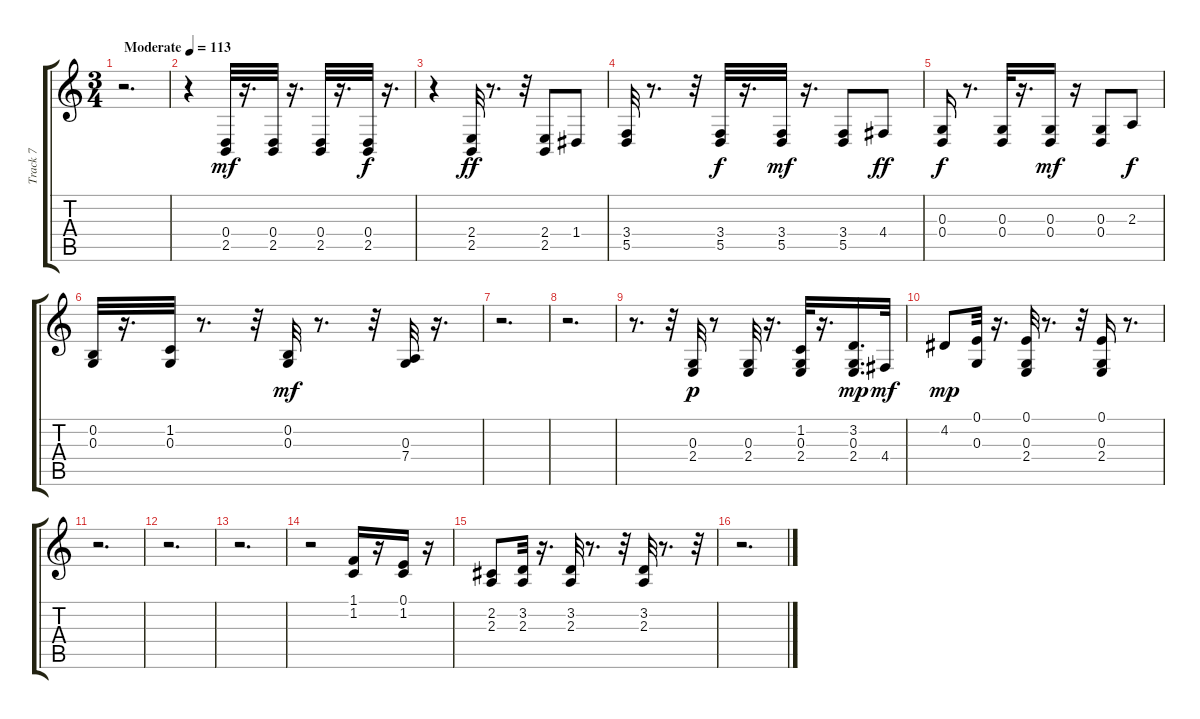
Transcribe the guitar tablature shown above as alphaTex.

\track ("Track 7" "Track 7") {instrument tangoaccordion}
\staff {score tabs}
\tuning (E4 B3 G3 D3 A2 E2) {hide}
\ts (3 4)
\tempo (113 "Moderate")
\clef g2
\ks c
r.2{d dy mf instrument tangoaccordion} |
r.4 (0.4 2.5).32 r.16{d} (0.4 2.5).32 r.16{d} (0.4 2.5).32 r.16{d} (0.4 2.5).32{dy f} r.16{d} |
r.4 (2.4 2.5).32{dy ff balance 6} r.8{d} r.32 (2.4 2.5).8 1.4.8 |
(3.4 5.5).32 r.8{d} r.32 (3.4 5.5).32{dy f} r.16{d} (3.4 5.5).32{dy mf} r.16{d} (3.4 5.5).8 4.4.8{dy ff} |
(0.3 0.4).16{dy f} r.8{d} (0.3 0.4).32 r.16{d} (0.3 0.4).16{dy mf} r.16 (0.3 0.4).8 2.3.8{dy f} |
(0.2 0.3).32 r.16{d} (1.2 0.3).32 r.8{d} r.32 (0.2 0.3).32{dy mf} r.8{d} r.32 (0.3 7.4).32 r.16{d} |
r.2{d} |
r.2{d} |
r.8{d} r.32 (0.3 2.4).32{dy p} r.8 (0.3 2.4).32 r.16{d} (1.2 0.3 2.4).32 r.16{d} (3.2 0.3 2.4).16{d dy mp} 4.4.32{dy mf} |
4.2.8{dy mp} (0.1 0.3).32 r.16{d} (0.1 0.3 2.4).32 r.8{d} r.32 (0.1 0.3 2.4).16 r.8{d} |
r.2{d} |
r.2{d} |
r.2{d} |
r.2 (1.1 1.2).16 r.16 (0.1 1.2).16 r.16 |
(2.2 2.3).8 (3.2 2.3).32 r.16{d} (3.2 2.3).32 r.8{d} r.32 (3.2 2.3).32 r.8{d} r.32 |
r.2{d}
